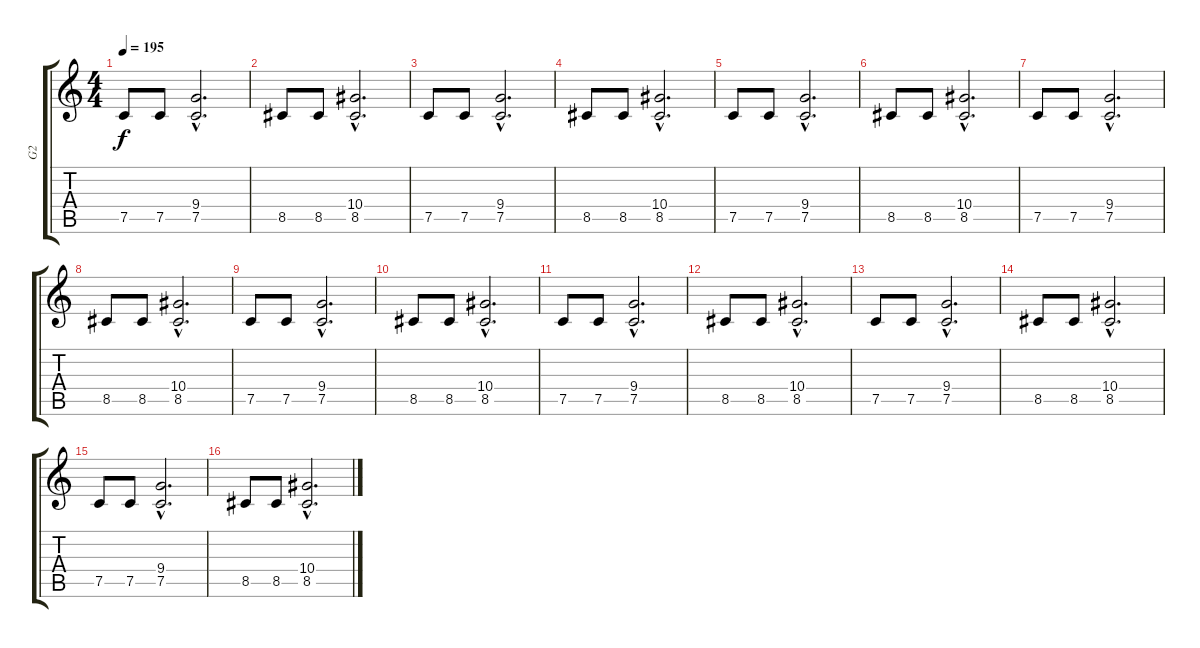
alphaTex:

\track ("G2" "G2") {instrument distortionguitar}
\staff {score tabs}
\tuning (C4 G3 Eb3 Bb2 F2 C2) {hide}
\ts (4 4)
\tempo 195
\clef g2
\ks c
7.5.8{dy f} 7.5.8 (9.4{hac} 7.5{hac}).2{d} |
8.5.8 8.5.8 (10.4{hac} 8.5{hac}).2{d} |
7.5.8 7.5.8 (9.4{hac} 7.5{hac}).2{d} |
8.5.8 8.5.8 (10.4{hac} 8.5{hac}).2{d} |
7.5.8 7.5.8 (9.4{hac} 7.5{hac}).2{d} |
8.5.8 8.5.8 (10.4{hac} 8.5{hac}).2{d} |
7.5.8 7.5.8 (9.4{hac} 7.5{hac}).2{d} |
8.5.8 8.5.8 (10.4{hac} 8.5{hac}).2{d} |
7.5.8 7.5.8 (9.4{hac} 7.5{hac}).2{d} |
8.5.8 8.5.8 (10.4{hac} 8.5{hac}).2{d} |
7.5.8 7.5.8 (9.4{hac} 7.5{hac}).2{d} |
8.5.8 8.5.8 (10.4{hac} 8.5{hac}).2{d} |
7.5.8 7.5.8 (9.4{hac} 7.5{hac}).2{d} |
8.5.8 8.5.8 (10.4{hac} 8.5{hac}).2{d} |
7.5.8 7.5.8 (9.4{hac} 7.5{hac}).2{d} |
8.5.8 8.5.8 (10.4{hac} 8.5{hac}).2{d}
